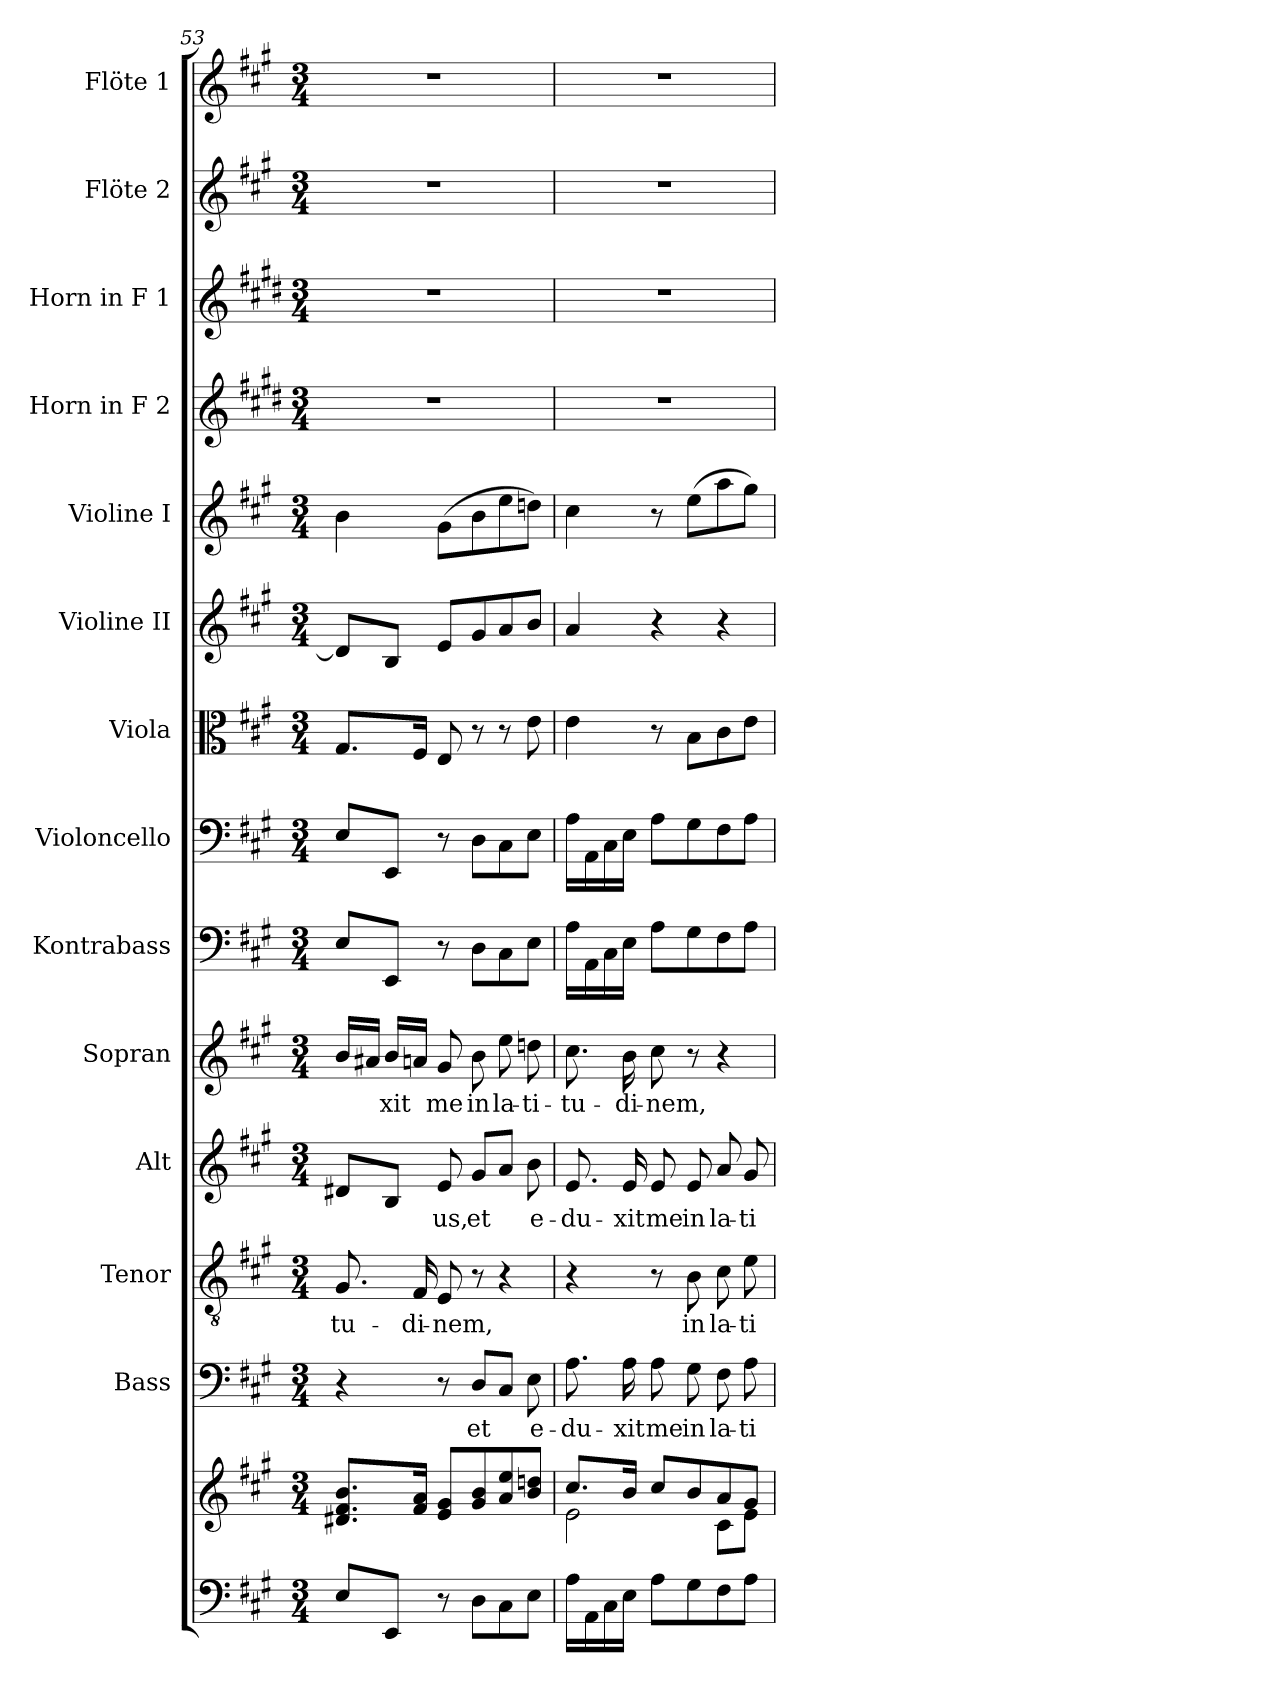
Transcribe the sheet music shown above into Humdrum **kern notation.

**kern	**kern	**kern	**text	**kern	**text	**kern	**text	**kern	**text	**kern	**kern	**kern	**kern	**kern	**kern	**kern	**kern	**kern
*part14	*part14	*part13	*part13	*part12	*part12	*part11	*part11	*part10	*part10	*part9	*part8	*part7	*part6	*part5	*part4	*part3	*part2	*part1
*staff15	*staff14	*staff13	*staff13	*staff12	*staff12	*staff11	*staff11	*staff10	*staff10	*staff9	*staff8	*staff7	*staff6	*staff5	*staff4	*staff3	*staff2	*staff1
*	*	*I"Bass	*	*I"Tenor	*	*I"Alt	*	*I"Sopran	*	*I"Kontrabass	*I"Violoncello	*I"Viola	*I"Violine II	*I"Violine I	*I"Horn in F 2	*I"Horn in F 1	*I"Flöte 2	*I"Flöte 1
*	*	*I'B.	*	*I'T.	*	*I'A.	*	*I'S.	*	*I'Kb.	*I'Vc.	*I'Vla.	*I'Vl. II	*I'Vl. I	*	*	*I'Fl. 2	*I'Fl. 1
*clefF4	*clefG2	*clefF4	*	*clefGv2	*	*clefG2	*	*clefG2	*	*clefF4	*clefF4	*clefC3	*clefG2	*clefG2	*clefG2	*clefG2	*clefG2	*clefG2
*	*	*	*	*	*	*	*	*	*	*ITrd7c12	*	*	*	*	*ITrd4c7	*ITrd4c7	*	*
*k[f#c#g#]	*k[f#c#g#]	*k[f#c#g#]	*	*k[f#c#g#]	*	*k[f#c#g#]	*	*k[f#c#g#]	*	*k[f#c#g#]	*k[f#c#g#]	*k[f#c#g#]	*k[f#c#g#]	*k[f#c#g#]	*k[f#c#g#]	*k[f#c#g#]	*k[f#c#g#]	*k[f#c#g#]
*A:	*A:	*A:	*	*A:	*	*A:	*	*A:	*	*A:	*A:	*A:	*A:	*A:	*A:	*A:	*A:	*A:
*M3/4	*M3/4	*M3/4	*	*M3/4	*	*M3/4	*	*M3/4	*	*M3/4	*M3/4	*M3/4	*M3/4	*M3/4	*M3/4	*M3/4	*M3/4	*M3/4
=53	=53	=53	=53	=53	=53	=53	=53	=53	=53	=53	=53	=53	=53	=53	=53	=53	=53	=53
!	!	!	!	!	!LO:LY:b	!	!	!	!	!	!	!	!	!	!	!	!	!
8E/L	8.d#X/ 8.f#/ 8.b/L	4r	.	8.G#/	-tu-	8d#X/L	.	16b/LL	.	8EE/L	8E/L	8.G#/L	8d#/L]	4b\	2.r	2.r	2.r	2.r
.	.	.	.	.	.	.	.	16a#X/JJ	.	.	.	.	.	.	.	.	.	.
!	!	!	!	!	!	!	!	!	!LO:LY:b	!	!	!	!	!	!	!	!	!
8EE/J	.	.	.	.	.	8B/J	.	16b/LL	-xit	8EEE/J	8EE/J	.	8B/J	.	.	.	.	.
!	!	!	!	!	!LO:LY:b	!	!	!	!	!	!	!	!	!	!	!	!	!
.	16f#/ 16a/Jk	.	.	16F#/	-di-	.	.	16an/JJ	.	.	.	16F#/Jk	.	.	.	.	.	.
!	!	!	!	!	!LO:LY:b	!	!LO:LY:b	!	!LO:LY:b	!	!	!	!	!	!	!	!	!
8r	8e/ 8g#/L	8r	.	8E/	-nem,	8e/	-us,	8g#/	me	8r	8r	8E/	8e/L	(>8g#\L	.	.	.	.
!	!	!	!LO:LY:b	!	!	!	!LO:LY:b	!	!LO:LY:b	!	!	!	!	!	!	!	!	!
8D\L	8g#/ 8b/	8D/L	et	8r	.	8g#/L	et	8b\	in	8DD\L	8D\L	8r	8g#/	8b\	.	.	.	.
!	!	!	!	!	!	!	!	!	!LO:LY:b	!	!	!	!	!	!	!	!	!
8C#\	8a/ 8ee/	8C#/J	.	4r	.	8a/J	.	8ee\	la-	8CC#\	8C#\	8r	8a/	8ee\	.	.	.	.
!	!	!	!LO:LY:b	!	!	!	!LO:LY:b	!	!LO:LY:b	!	!	!	!	!	!	!	!	!
8E\J	8b/ 8ddn/J	8E\	e-	.	.	8b\	e-	8ddn\	-ti-	8EE\J	8E\J	8e\	8b/J	8ddn\J)	.	.	.	.
!!LO:PB:g=z
=54	=54	=54	=54	=54	=54	=54	=54	=54	=54	=54	=54	=54	=54	=54	=54	=54	=54	=54
*	*^	*	*	*	*	*	*	*	*	*	*	*	*	*	*	*	*	*
!	!	!	!	!LO:LY:b	!	!	!	!LO:LY:b	!	!LO:LY:b	!	!	!	!	!	!	!	!	!
16A\LL	8.cc#/L	2e\	8.A\	-du-	4r	.	8.e/	-du-	8.cc#\	-tu-	16AA\LL	16A\LL	4e\	4a/	4cc#\	2.r	2.r	2.r	2.r
16AA\	.	.	.	.	.	.	.	.	.	.	16AAA\	16AA\	.	.	.	.	.	.	.
16C#\	.	.	.	.	.	.	.	.	.	.	16CC#\	16C#\	.	.	.	.	.	.	.
!	!	!	!	!LO:LY:b	!	!	!	!LO:LY:b	!	!LO:LY:b	!	!	!	!	!	!	!	!	!
16E\JJ	16b/Jk	.	16A\	-xit	.	.	16e/	-xit	16b\	-di-	16EE\JJ	16E\JJ	.	.	.	.	.	.	.
!	!	!	!	!LO:LY:b	!	!	!	!LO:LY:b	!	!LO:LY:b	!	!	!	!	!	!	!	!	!
8A\L	8cc#/L	.	8A\	me	8r	.	8e/	me	8cc#\	-nem,	8AA\L	8A\L	8r	4r	8r	.	.	.	.
!	!	!	!	!LO:LY:b	!	!LO:LY:b	!	!LO:LY:b	!	!	!	!	!	!	!	!	!	!	!
8G#\	8b/	.	8G#\	in	8B\	in	8e/	in	8r	.	8GG#\	8G#\	8B\L	.	(>8ee\L	.	.	.	.
!	!	!	!	!LO:LY:b	!	!LO:LY:b	!	!LO:LY:b	!	!	!	!	!	!	!	!	!	!	!
8F#\	8a/	8c#\L	8F#\	la-	8c#\	la-	8a/	la-	4r	.	8FF#\	8F#\	8c#\	4r	8aa\	.	.	.	.
!	!	!	!	!LO:LY:b	!	!LO:LY:b	!	!LO:LY:b	!	!	!	!	!	!	!	!	!	!	!
8A\J	8g#/J	8e\J	8A\	-ti-	8e\	-ti-	8g#/	-ti-	.	.	8AA\J	8A\J	8e\J	.	8gg#\J)	.	.	.	.
*	*v	*v	*	*	*	*	*	*	*	*	*	*	*	*	*	*	*	*	*
=	=	=	=	=	=	=	=	=	=	=	=	=	=	=	=	=	=	=
*-	*-	*-	*-	*-	*-	*-	*-	*-	*-	*-	*-	*-	*-	*-	*-	*-	*-	*-
